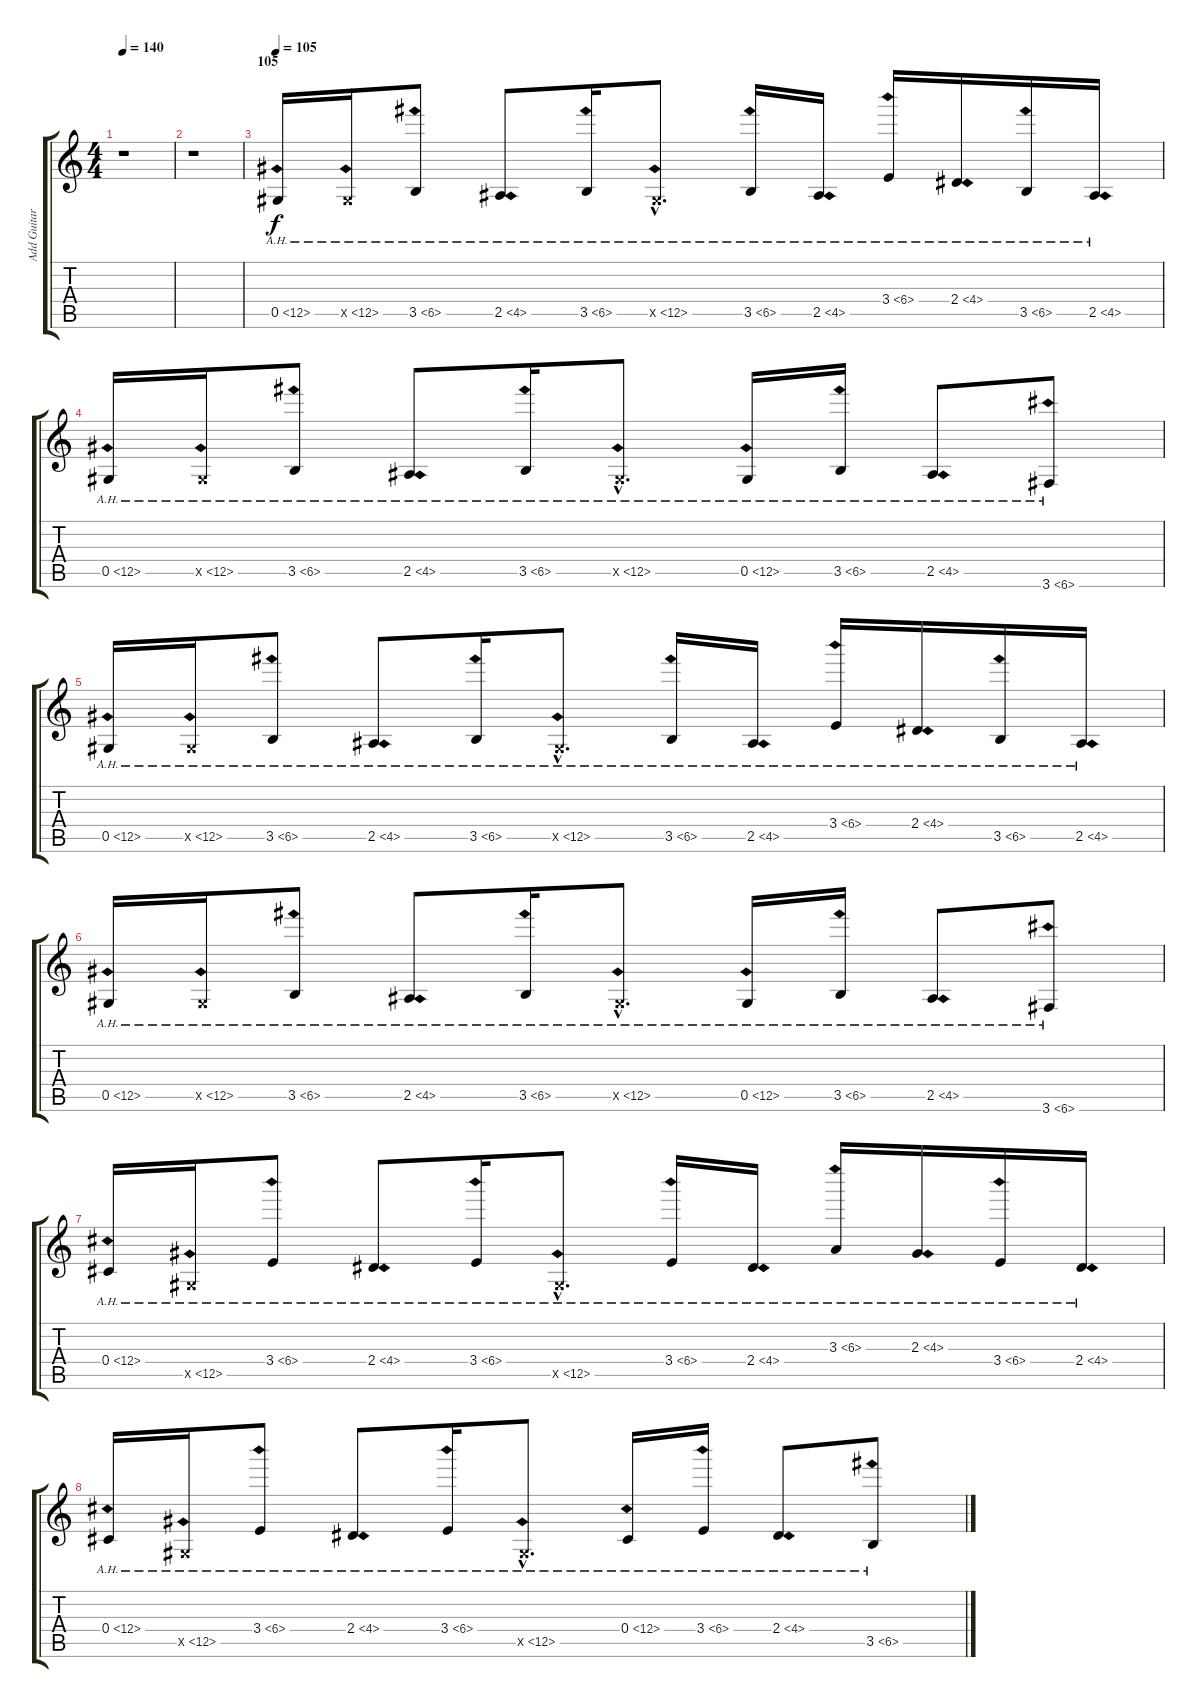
\track ("Add Guitar" "Add Guitar") {instrument distortionguitar}
\staff {score tabs}
\tuning (Eb4 Bb3 Gb3 Db3 Ab2 Eb2) {hide}
\ts (4 4)
\tempo 140
\clef g2
\ks c
r.1{dy f} |
r.1 |
\section ("" "105")
\tempo 105
0.5{ah 12}.16{volume 6} 0.5{ah 12 x}.16 3.5{ah 3}.8 2.5{ah 2}.8 3.5{ah 3}.16 0.5{ah 12 hac x}.8{d} 3.5{ah 3}.16 2.5{ah 2}.16 3.4{ah 3}.16 2.4{ah 2}.16 3.5{ah 3}.16 2.5{ah 2}.16 |
0.5{ah 12}.16 0.5{ah 12 x}.16 3.5{ah 3}.8 2.5{ah 2}.8 3.5{ah 3}.16 0.5{ah 12 hac x}.8{d} 0.5{ah 12}.16 3.5{ah 3}.16 2.5{ah 2}.8 3.6{ah 3}.8 |
0.5{ah 12}.16 0.5{ah 12 x}.16 3.5{ah 3}.8 2.5{ah 2}.8 3.5{ah 3}.16 0.5{ah 12 hac x}.8{d} 3.5{ah 3}.16 2.5{ah 2}.16 3.4{ah 3}.16 2.4{ah 2}.16 3.5{ah 3}.16 2.5{ah 2}.16 |
0.5{ah 12}.16 0.5{ah 12 x}.16 3.5{ah 3}.8 2.5{ah 2}.8 3.5{ah 3}.16 0.5{ah 12 hac x}.8{d} 0.5{ah 12}.16 3.5{ah 3}.16 2.5{ah 2}.8 3.6{ah 3}.8 |
0.4{ah 12}.16 0.5{ah 12 x}.16 3.4{ah 3}.8 2.4{ah 2}.8 3.4{ah 3}.16 0.5{ah 12 hac x}.8{d} 3.4{ah 3}.16 2.4{ah 2}.16 3.3{ah 3}.16 2.3{ah 2}.16 3.4{ah 3}.16 2.4{ah 2}.16 |
0.4{ah 12}.16 0.5{ah 12 x}.16 3.4{ah 3}.8 2.4{ah 2}.8 3.4{ah 3}.16 0.5{ah 12 hac x}.8{d} 0.4{ah 12}.16 3.4{ah 3}.16 2.4{ah 2}.8 3.5{ah 3}.8
